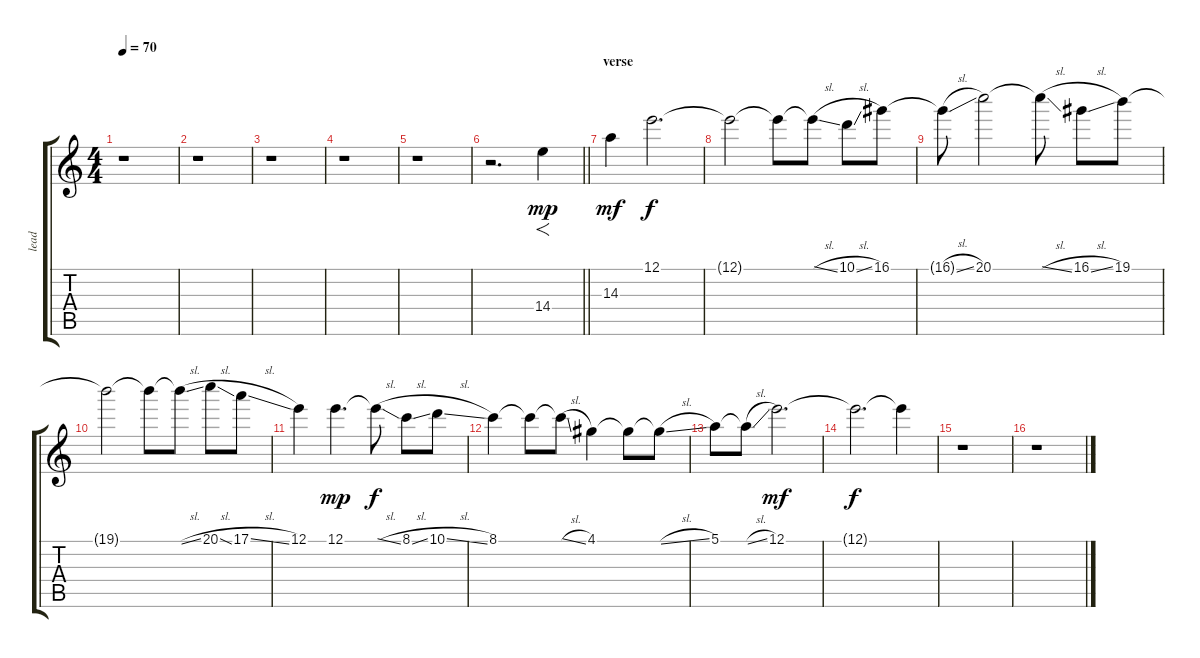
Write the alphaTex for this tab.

\track ("lead" "lead") {instrument overdrivenguitar}
\staff {score tabs}
\tuning (E4 B3 G3 D3 A2 E2) {hide}
\ts (4 4)
\tempo 70
\clef g2
\ks c
r.1{dy f} |
r.1 |
r.1 |
r.1 |
r.1 |
\barLineRight lightlight
r.2{d} 14.4.4{f dy mp volume 13} |
\section ("" "verse")
14.3.4{dy mf} 12.1.2{d dy f} |
12.1{t}.2 12.1{t}.8 12.1{sl t}.8 10.1{sl}.8 16.1.8 |
16.1{sl t}.8 20.1.2 20.1{sl t}.8 16.1{sl}.8 19.1.8 |
19.1{t}.2 19.1{t}.8 19.1{sl t}.8 20.1{sl}.8 17.1{sl}.8 |
12.1.4 12.1.4{d dy mp} 12.1{sl t}.8{dy f} 8.1{sl}.8 10.1{sl}.8 |
8.1.4 8.1{t}.8 8.1{sl t}.8 4.1.4 4.1{t}.8 4.1{sl t}.8 |
5.1.8 5.1{sl t}.8 12.1.2{d dy mf} |
12.1{t}.2{d dy f volume 0} 12.1{t}.4 |
r.1 |
r.1
